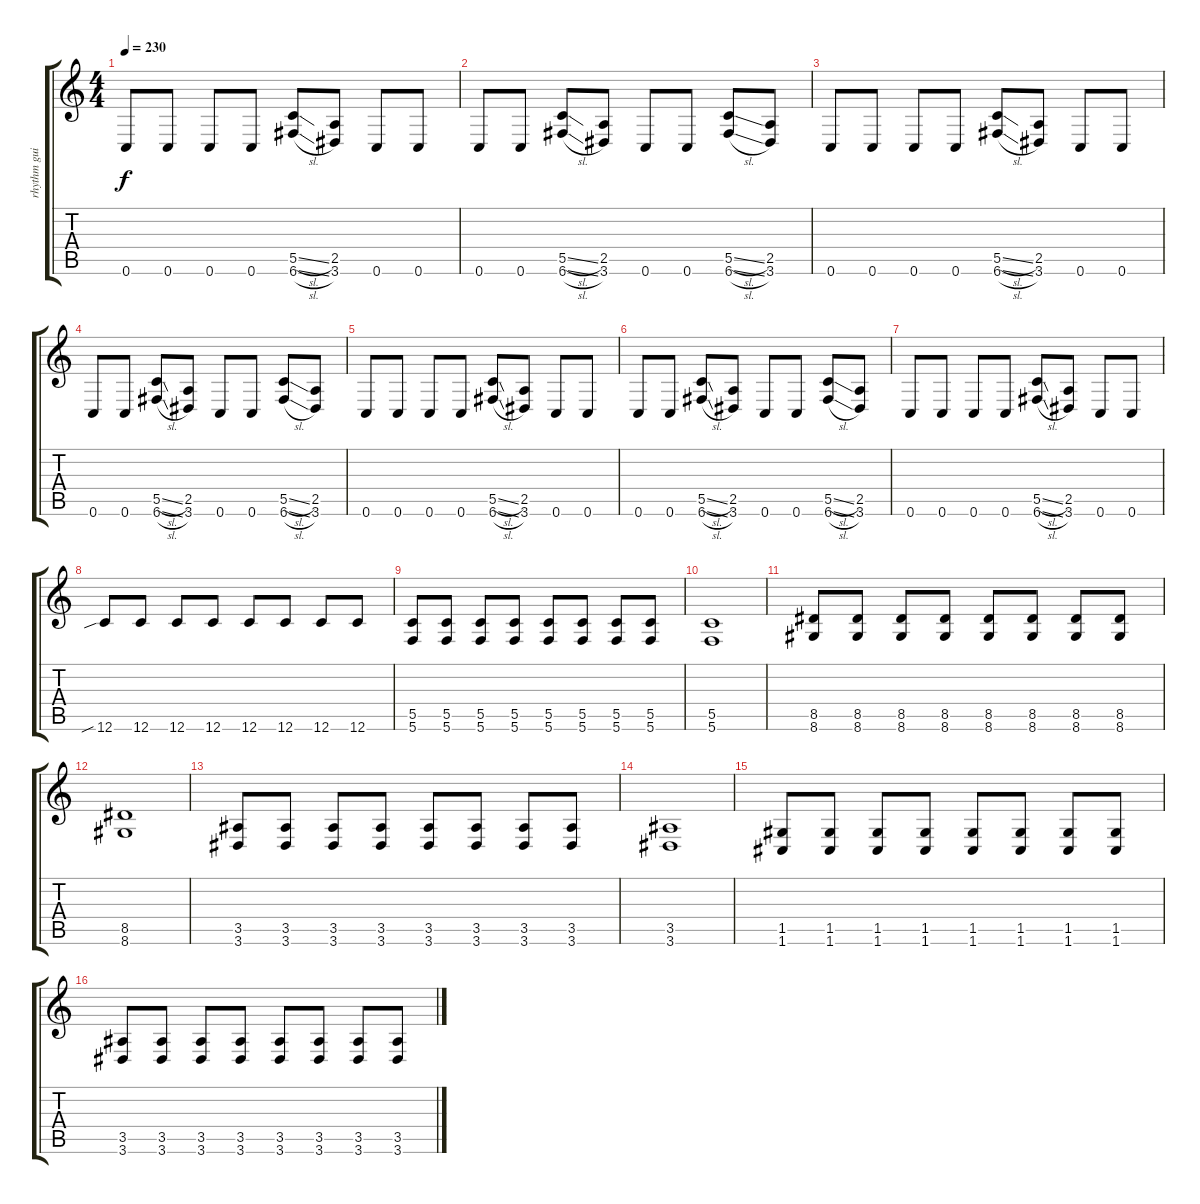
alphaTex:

\track ("rhythm guitar" "rhythm gui") {instrument distortionguitar}
\staff {score tabs}
\tuning (D4 A3 F3 C3 G2 C2) {hide}
\ts (4 4)
\tempo 230
\clef g2
\ks c
0.6.8{dy f} 0.6.8 0.6.8 0.6.8 (5.5{sl} 6.6{sl}).8 (2.5 3.6).8 0.6.8 0.6.8 |
0.6.8 0.6.8 (5.5{sl} 6.6{sl}).8 (2.5 3.6).8 0.6.8 0.6.8 (5.5{sl} 6.6{sl}).8 (2.5 3.6).8 |
0.6.8 0.6.8 0.6.8 0.6.8 (5.5{sl} 6.6{sl}).8 (2.5 3.6).8 0.6.8 0.6.8 |
0.6.8 0.6.8 (5.5{sl} 6.6{sl}).8 (2.5 3.6).8 0.6.8 0.6.8 (5.5{sl} 6.6{sl}).8 (2.5 3.6).8 |
0.6.8 0.6.8 0.6.8 0.6.8 (5.5{sl} 6.6{sl}).8 (2.5 3.6).8 0.6.8 0.6.8 |
0.6.8 0.6.8 (5.5{sl} 6.6{sl}).8 (2.5 3.6).8 0.6.8 0.6.8 (5.5{sl} 6.6{sl}).8 (2.5 3.6).8 |
0.6.8 0.6.8 0.6.8 0.6.8 (5.5{sl} 6.6{sl}).8 (2.5 3.6).8 0.6.8 0.6.8 |
12.6{sib}.8 12.6.8 12.6.8 12.6.8 12.6.8 12.6.8 12.6.8 12.6.8 |
(5.5 5.6).8 (5.5 5.6).8 (5.5 5.6).8 (5.5 5.6).8 (5.5 5.6).8 (5.5 5.6).8 (5.5 5.6).8 (5.5 5.6).8 |
(5.5 5.6).1 |
(8.5 8.6).8 (8.5 8.6).8 (8.5 8.6).8 (8.5 8.6).8 (8.5 8.6).8 (8.5 8.6).8 (8.5 8.6).8 (8.5 8.6).8 |
(8.5 8.6).1 |
(3.5 3.6).8 (3.5 3.6).8 (3.5 3.6).8 (3.5 3.6).8 (3.5 3.6).8 (3.5 3.6).8 (3.5 3.6).8 (3.5 3.6).8 |
(3.5 3.6).1 |
(1.5 1.6).8 (1.5 1.6).8 (1.5 1.6).8 (1.5 1.6).8 (1.5 1.6).8 (1.5 1.6).8 (1.5 1.6).8 (1.5 1.6).8 |
(3.5 3.6).8 (3.5 3.6).8 (3.5 3.6).8 (3.5 3.6).8 (3.5 3.6).8 (3.5 3.6).8 (3.5 3.6).8 (3.5 3.6).8
